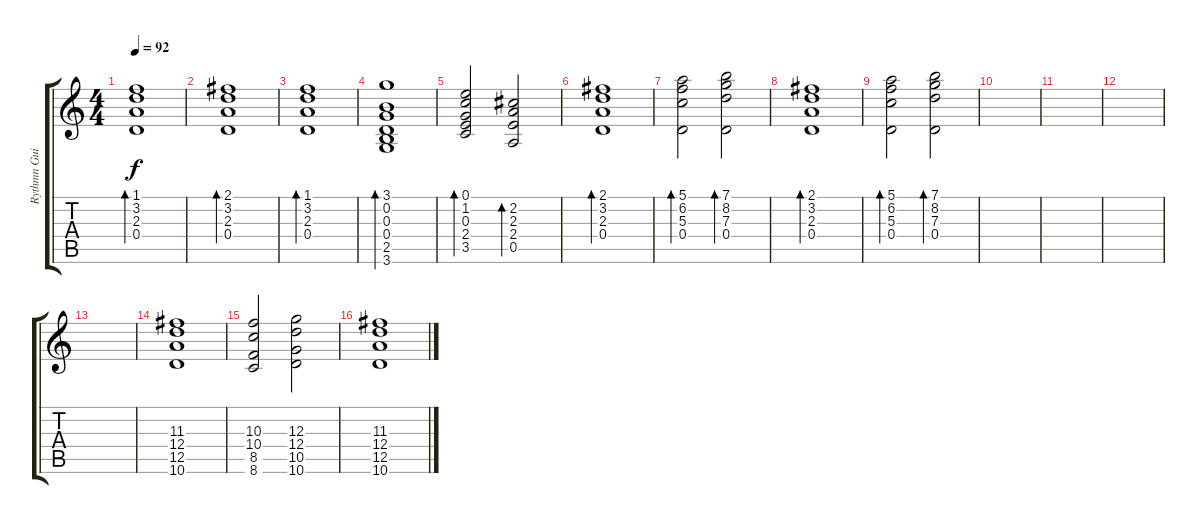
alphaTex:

\track ("Rythmn Guitar" "Rythmn Gui") {instrument electricguitarclean}
\staff {score tabs}
\tuning (E4 B3 G3 D3 A2 E2) {hide}
\ts (4 4)
\tempo 92
\clef g2
\ks c
(1.1 3.2 2.3 0.4).1{bd 240 dy f} |
(2.1 3.2 2.3 0.4).1{bd 240} |
(1.1 3.2 2.3 0.4).1{bd 240} |
(3.1 0.2 0.3 0.4 2.5 3.6).1{bd 240} |
(0.1 1.2 0.3 2.4 3.5).2{bd 240} (2.2 2.3 2.4 0.5).2{bd 240} |
(2.1 3.2 2.3 0.4).1{bd 240} |
(5.1 6.2 5.3 0.4).2{bd 240} (7.1 8.2 7.3 0.4).2{bd 240} |
(2.1 3.2 2.3 0.4).1{bd 240} |
(5.1 6.2 5.3 0.4).2{bd 240} (7.1 8.2 7.3 0.4).2{bd 240} |
|
|
|
|
(11.3 12.4 12.5 10.6).1{instrument overdrivenguitar} |
(10.3 10.4 8.5 8.6).2 (12.3 12.4 10.5 10.6).2 |
(11.3 12.4 12.5 10.6).1
